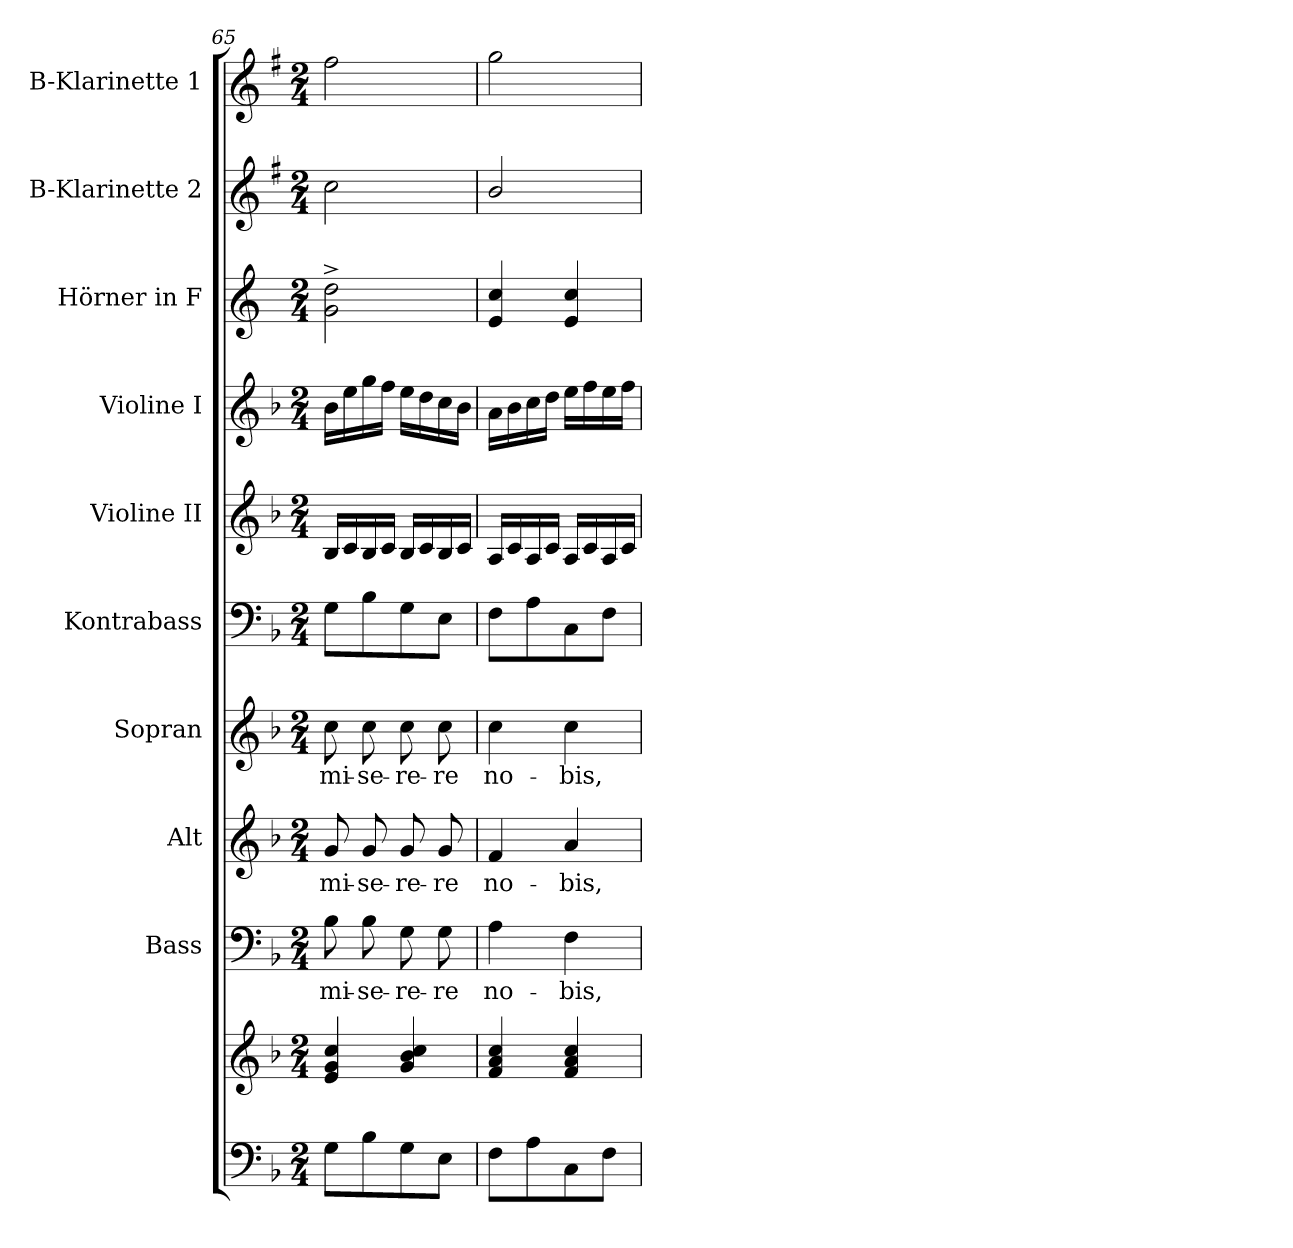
**kern	**kern	**kern	**text	**kern	**text	**kern	**text	**kern	**kern	**kern	**kern	**kern	**kern
*part10	*part10	*part9	*part9	*part8	*part8	*part7	*part7	*part6	*part5	*part4	*part3	*part2	*part1
*staff11	*staff10	*staff9	*staff9	*staff8	*staff8	*staff7	*staff7	*staff6	*staff5	*staff4	*staff3	*staff2	*staff1
*	*	*I"Bass	*	*I"Alt	*	*I"Sopran	*	*I"Kontrabass	*I"Violine II	*I"Violine I	*I"Hörner in F	*I"B-Klarinette 2	*I"B-Klarinette 1
*	*	*I'B.	*	*I'A.	*	*I'S.	*	*I'Kb.	*I'Vl. II	*I'Vl. I	*	*I'B Kl. 2	*I'B Kl. 1
*clefF4	*clefG2	*clefF4	*	*clefG2	*	*clefG2	*	*clefF4	*clefG2	*clefG2	*clefG2	*clefG2	*clefG2
*	*	*	*	*	*	*	*	*ITrd7c12	*	*	*ITrd4c7	*ITrd1c2	*ITrd1c2
*k[b-]	*k[b-]	*k[b-]	*	*k[b-]	*	*k[b-]	*	*k[b-]	*k[b-]	*k[b-]	*k[b-]	*k[b-]	*k[b-]
*F:	*F:	*F:	*	*F:	*	*F:	*	*F:	*F:	*F:	*F:	*F:	*F:
*M2/4	*M2/4	*M2/4	*	*M2/4	*	*M2/4	*	*M2/4	*M2/4	*M2/4	*M2/4	*M2/4	*M2/4
=65	=65	=65	=65	=65	=65	=65	=65	=65	=65	=65	=65	=65	=65
!	!	!	!LO:LY:b	!	!LO:LY:b	!	!LO:LY:b	!	!	!	!	!	!
8G\L	4e/ 4g/ 4cc/	8B-\	mi-	8g/	mi-	8cc\	mi-	8GG\L	16B-/LL	16b-\LL	2c\^> 2g\^>	2b-\	2ee\
.	.	.	.	.	.	.	.	.	16c/	16ee\	.	.	.
!	!	!	!LO:LY:b	!	!LO:LY:b	!	!LO:LY:b	!	!	!	!	!	!
8B-\	.	8B-\	-se-	8g/	-se-	8cc\	-se-	8BB-\	16B-/	16gg\	.	.	.
.	.	.	.	.	.	.	.	.	16c/JJ	16ff\JJ	.	.	.
!	!	!	!LO:LY:b	!	!LO:LY:b	!	!LO:LY:b	!	!	!	!	!	!
8G\	4g/ 4b-/ 4cc/	8G\	-re-	8g/	-re-	8cc\	-re-	8GG\	16B-/LL	16ee\LL	.	.	.
.	.	.	.	.	.	.	.	.	16c/	16dd\	.	.	.
!	!	!	!LO:LY:b	!	!LO:LY:b	!	!LO:LY:b	!	!	!	!	!	!
8E\J	.	8G\	-re	8g/	-re	8cc\	-re	8EE\J	16B-/	16cc\	.	.	.
.	.	.	.	.	.	.	.	.	16c/JJ	16b-\JJ	.	.	.
=66	=66	=66	=66	=66	=66	=66	=66	=66	=66	=66	=66	=66	=66
!	!	!	!LO:LY:b	!	!LO:LY:b	!	!LO:LY:b	!	!	!	!	!	!
8F\L	4f/ 4a/ 4cc/	4A\	no-	4f/	no-	4cc\	no-	8FF\L	16A/LL	16a\LL	4A/ 4f/	2a/	2ff\
.	.	.	.	.	.	.	.	.	16c/	16b-\	.	.	.
8A\	.	.	.	.	.	.	.	8AA\	16A/	16cc\	.	.	.
.	.	.	.	.	.	.	.	.	16c/JJ	16dd\JJ	.	.	.
!	!	!	!LO:LY:b	!	!LO:LY:b	!	!LO:LY:b	!	!	!	!	!	!
8C\	4f/ 4a/ 4cc/	4F\	-bis,	4a/	-bis,	4cc\	-bis,	8CC\	16A/LL	16ee\LL	4A/ 4f/	.	.
.	.	.	.	.	.	.	.	.	16c/	16ff\	.	.	.
8F\J	.	.	.	.	.	.	.	8FF\J	16A/	16ee\	.	.	.
.	.	.	.	.	.	.	.	.	16c/JJ	16ff\JJ	.	.	.
=	=	=	=	=	=	=	=	=	=	=	=	=	=
*-	*-	*-	*-	*-	*-	*-	*-	*-	*-	*-	*-	*-	*-
